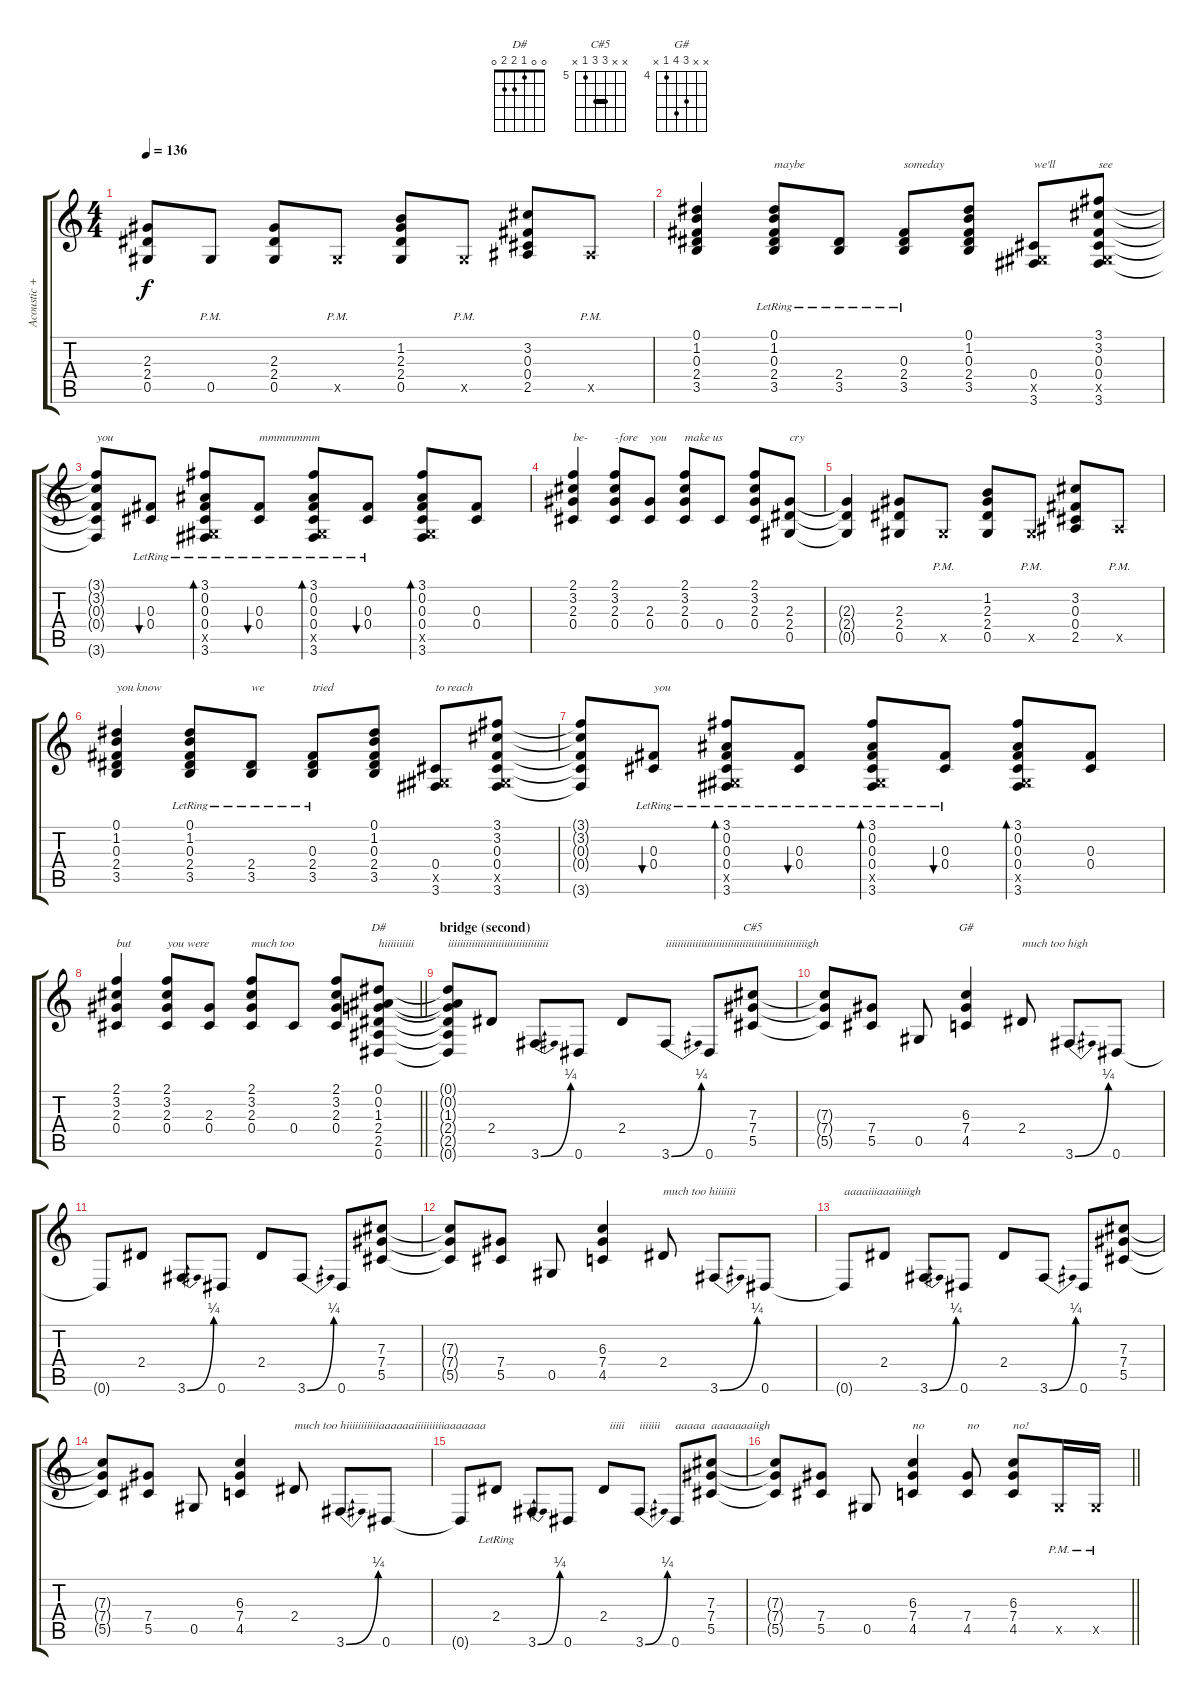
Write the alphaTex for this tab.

\track ("Acoustic + solo" "Acoustic +") {instrument acousticguitarsteel}
\staff {score tabs}
\tuning (Eb4 Bb3 Gb3 Db3 Ab2 Eb2) {hide}
\chord ("D#" 0 0 1 2 2 0)
\chord ("C#5" x x 7 7 5 x) {firstfret 5 barre 7}
\chord ("G#" x x 6 7 4 x) {firstfret 4}
\ts (4 4)
\tempo 136
\clef g2
\ks c
(2.3{t} 2.4{t} 0.5{t}).8{dy f} 0.5{pm}.8 (2.3 2.4 0.5).8 0.5{pm x}.8 (1.2 2.3 2.4 0.5).8 0.5{pm x}.8 (3.2 0.3 0.4 2.5).8 2.5{pm x}.8 |
(0.1 1.2 0.3 2.4 3.5).4 (0.1{lr} 1.2{lr} 0.3{lr} 2.4{lr} 3.5{lr}).8{txt "maybe"} (2.4{lr} 3.5{lr}).8 (0.3{lr} 2.4{lr} 3.5{lr}).8{txt "someday"} (0.1 1.2 0.3 2.4 3.5).8 (0.4 0.5{x} 3.6).8{txt "we'll"} (3.1 3.2 0.3 0.4 0.5{x} 3.6).8{txt "see"} |
(3.1{t} 3.2{t} 0.3{t} 0.4{t} 3.6{t}).8{txt "you"} (0.3{lr} 0.4{lr}).8{bu 120} (3.1 0.2{lr} 0.3{lr} 0.4{lr} 0.5{x} 3.6{lr}).8{bd 30} (0.3{lr} 0.4{lr}).8{bu 120 txt "mmmmmmm"} (3.1 0.2{lr} 0.3{lr} 0.4{lr} 0.5{x} 3.6{lr}).8{bd 30} (0.3{lr} 0.4{lr}).8{bu 120} (3.1 0.2 0.3 0.4 0.5{x} 3.6).8{bd 30} (0.3 0.4).8 |
(2.1 3.2 2.3 0.4).4{txt "be-"} (2.1 3.2 2.3 0.4).8{txt "-fore"} (2.3 0.4).8{txt "you"} (2.1 3.2 2.3 0.4).8{txt "make us"} 0.4.8 (2.1 3.2 2.3 0.4).8 (2.3 2.4 0.5).8{txt "cry"} |
(2.3{t} 2.4{t} 0.5{t}).4 (2.3 2.4 0.5).8 0.5{pm x}.8 (1.2 2.3 2.4 0.5).8 0.5{pm x}.8 (3.2 0.3 0.4 2.5).8 2.5{pm x}.8 |
(0.1 1.2 0.3 2.4 3.5).4{txt "you know"} (0.1{lr} 1.2{lr} 0.3{lr} 2.4{lr} 3.5{lr}).8 (2.4{lr} 3.5{lr}).8{txt "we"} (0.3{lr} 2.4{lr} 3.5{lr}).8{txt "tried"} (0.1 1.2 0.3 2.4 3.5).8 (0.4 0.5{x} 3.6).8{txt "to reach"} (3.1 3.2 0.3 0.4 0.5{x} 3.6).8 |
(3.1{t} 3.2{t} 0.3{t} 0.4{t} 3.6{t}).8 (0.3{lr} 0.4{lr}).8{bu 120 txt "you"} (3.1 0.2{lr} 0.3{lr} 0.4{lr} 0.5{x} 3.6{lr}).8{bd 30} (0.3{lr} 0.4{lr}).8{bu 120} (3.1 0.2{lr} 0.3{lr} 0.4{lr} 0.5{x} 3.6{lr}).8{bd 30} (0.3{lr} 0.4{lr}).8{bu 120} (3.1 0.2 0.3 0.4 0.5{x} 3.6).8{bd 30} (0.3 0.4).8 |
\barLineRight lightlight
(2.1 3.2 2.3 0.4).4{txt "but"} (2.1 3.2 2.3 0.4).8{txt "you were "} (2.3 0.4).8 (2.1 3.2 2.3 0.4).8{txt "much too"} 0.4.8 (2.1 3.2 2.3 0.4).8 (0.1 0.2 1.3 2.4 2.5 0.6).8{ch "D#" txt "hiiiiiiiiii"} |
\section ("" "bridge (second)")
(0.1{t} 0.2{t} 1.3{t} 2.4{t} 2.5{t} 0.6{t}).8{txt "iiiiiiiiiiiiiiiiiiiiiiiiiiiiiiiiii" volume 9} 2.4.8{volume 13} 3.6{be (bend 0 0 60 1)}.8 0.6.8 2.4.8 3.6{be (bend 0 0 60 1)}.8{txt "iiiiiiiiiiiiiiiiiiiiiiiiiiiiiiiiiiiiiiiiiiiiiiiigh"} 0.6.8 (7.3 7.4 5.5).8{ch "C#5"} |
(7.3{t} 7.4{t} 5.5{t}).8 (7.4 5.5).8 0.5.8 (6.3 7.4 4.5).4{ch "G#"} 2.4.8{txt "much too high"} 3.6{be (bend 0 0 60 1)}.8 0.6.8 |
0.6{t}.8 2.4.8 3.6{be (bend 0 0 60 1)}.8 0.6.8 2.4.8 3.6{be (bend 0 0 60 1)}.8 0.6.8 (7.3 7.4 5.5).8 |
(7.3{t} 7.4{t} 5.5{t}).8 (7.4 5.5).8 0.5.8 (6.3 7.4 4.5).4 2.4.8{txt "much too hiiiiiii"} 3.6{be (bend 0 0 60 1)}.8 0.6.8 |
0.6{t}.8{txt "aaaaiiiaaaiiiiigh"} 2.4.8 3.6{be (bend 0 0 60 1)}.8 0.6.8 2.4.8 3.6{be (bend 0 0 60 1)}.8 0.6.8 (7.3 7.4 5.5).8 |
(7.3{t} 7.4{t} 5.5{t}).8 (7.4 5.5).8 0.5.8 (6.3 7.4 4.5).4 2.4.8{txt "much too hiiiiiiiiiiiaaaaaaiiiiiiiiiiaaaaaaa"} 3.6{be (bend 0 0 60 1)}.8 0.6.8 |
0.6{t}.8 2.4{lr}.8 3.6{be (bend 0 0 60 1)}.8 0.6.8 2.4.8{txt "  iiiii"} 3.6{be (bend 0 0 60 1)}.8{txt "iiiiiii"} 0.6.8{txt "aaaaa"} (7.3 7.4 5.5).8{txt "aaaaaaaiigh"} |
\barLineRight lightlight
(7.3{t} 7.4{t} 5.5{t}).8 (7.4 5.5).8 0.5.8 (6.3 7.4 4.5).4{txt "no"} (7.4 4.5).8{txt "no"} (6.3 7.4 4.5).8{txt "no!"} 0.5{pm x}.16 0.5{pm x}.16
